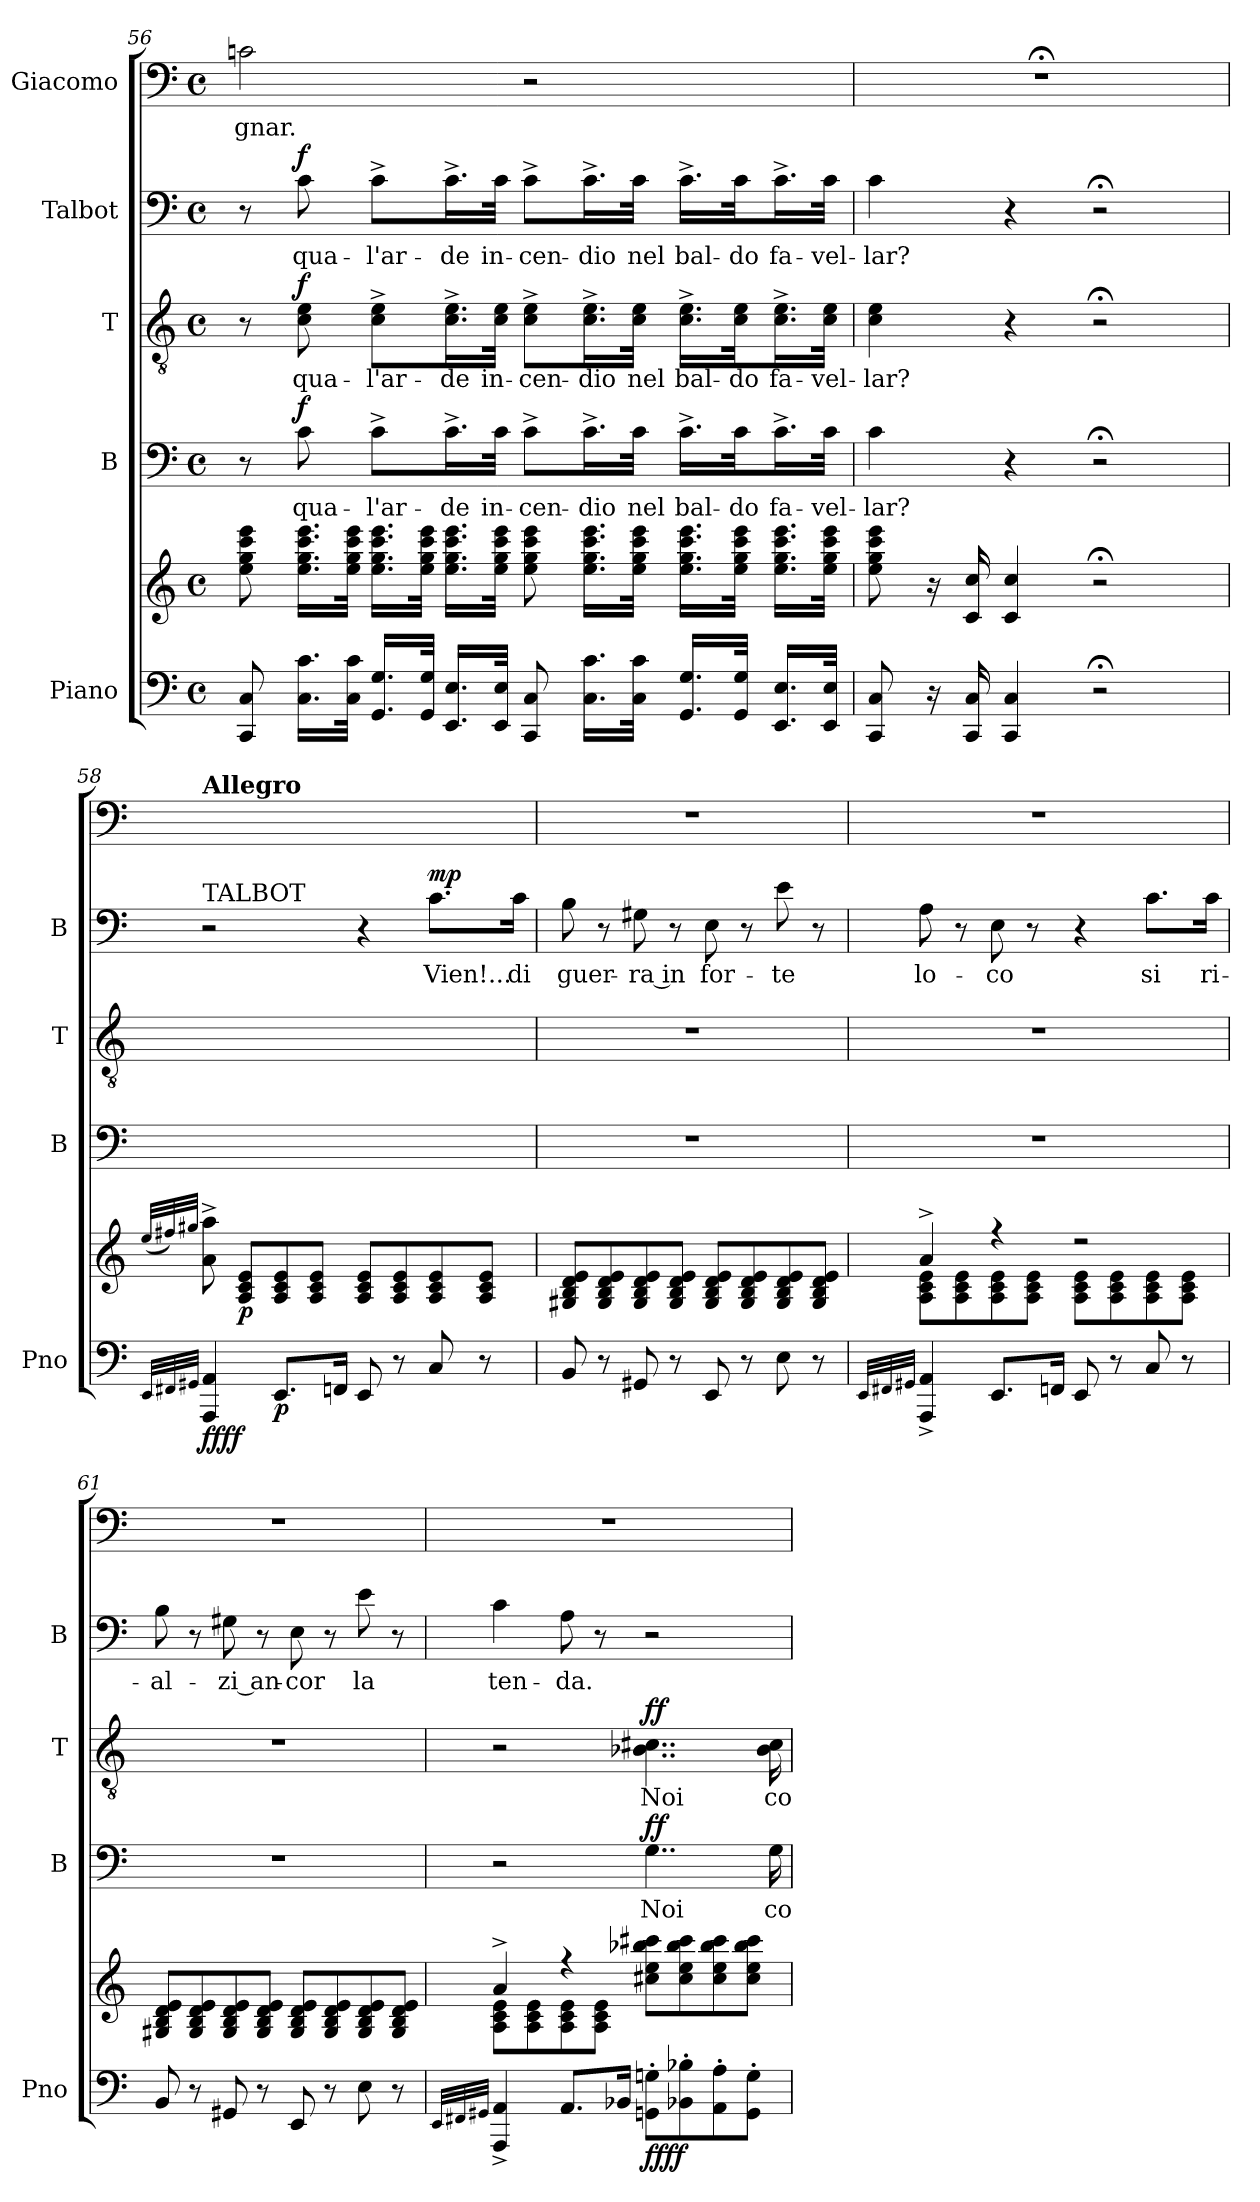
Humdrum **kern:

**kern	**kern	**dynam	**kern	**text	**dynam	**kern	**text	**dynam	**kern	**text	**dynam	**kern	**text
*part5	*part5	*part5	*part4	*part4	*part4	*part3	*part3	*part3	*part2	*part2	*part2	*part1	*part1
*staff6	*staff5	*staff5/6	*staff4	*staff4	*staff4	*staff3	*staff3	*staff3	*staff2	*staff2	*staff2	*staff1	*staff1
*I"Piano	*	*	*I"B	*	*	*I"T	*	*	*I"Talbot	*	*	*I"Giacomo	*
*I'Pno	*	*	*I'B	*	*	*I'T	*	*	*I'B	*	*	*	*
!!LO:LB:g=z
*clefF4	*clefG2	*	*clefF4	*	*	*clefGv2	*	*	*clefF4	*	*	*clefF4	*
*k[]	*k[]	*	*k[]	*	*	*k[]	*	*	*k[]	*	*	*k[]	*
*M4/4	*M4/4	*	*M4/4	*	*	*M4/4	*	*	*M4/4	*	*	*M4/4	*
*met(c)	*met(c)	*	*met(c)	*	*	*met(c)	*	*	*met(c)	*	*	*met(c)	*
=56	=56	=56	=56	=56	=56	=56	=56	=56	=56	=56	=56	=56	=56
!	!	!	!	!	!	!	!	!	!	!	!	!	!LO:LY:b
8CC/ 8C/	8ee\ 8gg\ 8ccc\ 8eee\	.	8r	.	.	8r	.	.	8r	.	.	2cn\	-gnar.
!	!	!	!	!LO:LY:b	!LO:DY:a	!	!LO:LY:b	!LO:DY:a	!	!LO:LY:b	!LO:DY:a	!	!
16.C\ 16.c\LL	16.ee\ 16.gg\ 16.ccc\ 16.eee\LL	.	8c\	qua-	f	8c!\ 8e\	qua-	f	8c\	qua-	f	.	.
32C\ 32c\JJk	32ee\ 32gg\ 32ccc\ 32eee\JJk	.	.	.	.	.	.	.	.	.	.	.	.
!	!	!	!	!LO:LY:b	!	!	!LO:LY:b	!	!	!LO:LY:b	!	!	!
16.GG/ 16.G/LL	16.ee\ 16.gg\ 16.ccc\ 16.eee\LL	.	8c^\L	-l'ar-	.	8c!^\ 8e^\L	-l'ar-	.	8c^\L	-l'ar-	.	.	.
32GG/ 32G/JJk	32ee\ 32gg\ 32ccc\ 32eee\JJk	.	.	.	.	.	.	.	.	.	.	.	.
!	!	!	!	!LO:LY:b	!	!	!LO:LY:b	!	!	!LO:LY:b	!	!	!
16.EE/ 16.E/LL	16.ee\ 16.gg\ 16.ccc\ 16.eee\LL	.	16.c^\L	-de	.	16.c!^\ 16.e^\L	-de	.	16.c^\L	-de	.	.	.
!	!	!	!	!LO:LY:b	!	!	!LO:LY:b	!	!	!LO:LY:b	!	!	!
32EE/ 32E/JJk	32ee\ 32gg\ 32ccc\ 32eee\JJk	.	32c\JJk	in-	.	32c!\ 32e\JJk	in-	.	32c\JJk	in-	.	.	.
!	!	!	!	!LO:LY:b	!	!	!LO:LY:b	!	!	!LO:LY:b	!	!	!
8CC/ 8C/	8ee\ 8gg\ 8ccc\ 8eee\	.	8c^\L	-cen-	.	8c!^\ 8e^\L	-cen-	.	8c^\L	-cen-	.	2r	.
!	!	!	!	!LO:LY:b	!	!	!LO:LY:b	!	!	!LO:LY:b	!	!	!
16.C\ 16.c\LL	16.ee\ 16.gg\ 16.ccc\ 16.eee\LL	.	16.c^\L	-dio	.	16.c!^\ 16.e^\L	-dio	.	16.c^\L	-dio	.	.	.
!	!	!	!	!LO:LY:b	!	!	!LO:LY:b	!	!	!LO:LY:b	!	!	!
32C\ 32c\JJk	32ee\ 32gg\ 32ccc\ 32eee\JJk	.	32c\JJk	nel	.	32c!\ 32e\JJk	nel	.	32c\JJk	nel	.	.	.
!	!	!	!	!LO:LY:b	!	!	!LO:LY:b	!	!	!LO:LY:b	!	!	!
16.GG/ 16.G/LL	16.ee\ 16.gg\ 16.ccc\ 16.eee\LL	.	16.c^\LL	bal-	.	16.c!^\ 16.e^\LL	bal-	.	16.c^\LL	bal-	.	.	.
!	!	!	!	!LO:LY:b	!	!	!LO:LY:b	!	!	!LO:LY:b	!	!	!
32GG/ 32G/JJk	32ee\ 32gg\ 32ccc\ 32eee\JJk	.	32c\Jk	-do	.	32c!\ 32e\Jk	-do	.	32c\Jk	-do	.	.	.
!	!	!	!	!LO:LY:b	!	!	!LO:LY:b	!	!	!LO:LY:b	!	!	!
16.EE/ 16.E/LL	16.ee\ 16.gg\ 16.ccc\ 16.eee\LL	.	16.c^\L	fa-	.	16.c!^\ 16.e^\L	fa-	.	16.c^\L	fa-	.	.	.
!	!	!	!	!LO:LY:b	!	!	!LO:LY:b	!	!	!LO:LY:b	!	!	!
32EE/ 32E/JJk	32ee\ 32gg\ 32ccc\ 32eee\JJk	.	32c\JJk	-vel-	.	32c!\ 32e\JJk	-vel-	.	32c\JJk	-vel-	.	.	.
=57	=57	=57	=57	=57	=57	=57	=57	=57	=57	=57	=57	=57	=57
!	!	!	!	!LO:LY:b	!	!	!LO:LY:b	!	!	!LO:LY:b	!	!	!
8CC/ 8C/	8ee\ 8gg\ 8ccc\ 8eee\	.	4c\	-lar?	.	4c!\ 4e\	-lar?	.	4c\	-lar?	.	1r;<	.
16r	16r	.	.	.	.	.	.	.	.	.	.	.	.
16CC/ 16C/	16c/ 16cc/	.	.	.	.	.	.	.	.	.	.	.	.
4CC/ 4C/	4c/ 4cc/	.	4r	.	.	4r	.	.	4r	.	.	.	.
2r;<	2r;<	.	2r;<	.	.	2r;<	.	.	2r;<	.	.	.	.
=58	=58	=58	=58	=58	=58	=58	=58	=58	=58	=58	=58	=58	=58
!!LO:REH:place=s1:a:B:fs=14:t=40
32qEE/LLL	(32qee/LLL	.	.	.	.	.	.	.	.	.	.	.	.
32qFF#X/	32qff#X/)	.	.	.	.	.	.	.	.	.	.	.	.
32qGG#X/JJJ	32qgg#X/JJJ	.	.	.	.	.	.	.	.	.	.	.	.
!	!	!	!	!	!	!	!	!	!	!	!	!LO:TX:a:B:t=Allegro	!
!	!	!	!	!	!	!	!	!	!LO:TX:a:t=TALBOT	!	!	!	!
!	!	!LO:DY:b=2	!	!	!	!	!	!	!	!	!	!	!
!	!	!LO:DY:n=1:b	!	!	!	!	!	!	!	!	!	!	!
4AAA/ 4AA/	8a\^ 8aa\^	ff ff	1r	.	.	1r	.	.	2r	.	.	1r	.
!	!	!LO:DY:n=2:b	!	!	!	!	!	!	!	!	!	!	!
.	8A/ 8c/ 8e/L	p	.	.	.	.	.	.	.	.	.	.	.
!	!	!LO:DY:n=3:b=2	!	!	!	!	!	!	!	!	!	!	!
8.EE/L	8A/ 8c/ 8e/	p	.	.	.	.	.	.	.	.	.	.	.
.	8A/ 8c/ 8e/J	.	.	.	.	.	.	.	.	.	.	.	.
16FFn/Jk	.	.	.	.	.	.	.	.	.	.	.	.	.
8EE/	8A/ 8c/ 8e/L	.	.	.	.	.	.	.	4r	.	.	.	.
8r	8A/ 8c/ 8e/	.	.	.	.	.	.	.	.	.	.	.	.
!	!	!	!	!	!	!	!	!	!	!LO:LY:b	!LO:DY:a	!	!
8C/	8A/ 8c/ 8e/	.	.	.	.	.	.	.	8.c\L	Vien!...	mp	.	.
8r	8A/ 8c/ 8e/J	.	.	.	.	.	.	.	.	.	.	.	.
!	!	!	!	!	!	!	!	!	!	!LO:LY:b	!	!	!
.	.	.	.	.	.	.	.	.	16c\Jk	di	.	.	.
!!LO:PB:g=z
=59	=59	=59	=59	=59	=59	=59	=59	=59	=59	=59	=59	=59	=59
!	!	!	!	!	!	!	!	!	!	!LO:LY:b	!	!	!
8BB/	8G#X/ 8B/ 8d/ 8e/L	.	1r	.	.	1r	.	.	8B\	guer-	.	1r	.
8r	8G#/ 8B/ 8d/ 8e/	.	.	.	.	.	.	.	8r	.	.	.	.
!	!	!	!	!	!	!	!	!	!	!LO:LY:b	!	!	!
8GG#X/	8G#/ 8B/ 8d/ 8e/	.	.	.	.	.	.	.	8G#X\	-ra in	.	.	.
8r	8G#/ 8B/ 8d/ 8e/J	.	.	.	.	.	.	.	8r	.	.	.	.
!	!	!	!	!	!	!	!	!	!	!LO:LY:b	!	!	!
8EE/	8G#/ 8B/ 8d/ 8e/L	.	.	.	.	.	.	.	8E\	for-	.	.	.
8r	8G#/ 8B/ 8d/ 8e/	.	.	.	.	.	.	.	8r	.	.	.	.
!	!	!	!	!	!	!	!	!	!	!LO:LY:b	!	!	!
8E\	8G#/ 8B/ 8d/ 8e/	.	.	.	.	.	.	.	8e\	-te	.	.	.
8r	8G#/ 8B/ 8d/ 8e/J	.	.	.	.	.	.	.	8r	.	.	.	.
=60	=60	=60	=60	=60	=60	=60	=60	=60	=60	=60	=60	=60	=60
32qEE/LLL	.	.	.	.	.	.	.	.	.	.	.	.	.
32qFF#X/	.	.	.	.	.	.	.	.	.	.	.	.	.
32qGG#X/JJJ	.	.	.	.	.	.	.	.	.	.	.	.	.
*	*^	*	*	*	*	*	*	*	*	*	*	*	*
!	!	!	!	!	!	!	!	!	!	!	!LO:LY:b	!	!	!
4AAA/^ 4AA/^	4a^/	8A\ 8c\ 8e\L	.	1r	.	.	1r	.	.	8A\	lo-	.	1r	.
.	.	8A\ 8c\ 8e\	.	.	.	.	.	.	.	8r	.	.	.	.
!	!	!	!	!	!	!	!	!	!	!	!LO:LY:b	!	!	!
8.EE/L	4r	8A\ 8c\ 8e\	.	.	.	.	.	.	.	8E\	-co	.	.	.
.	.	8A\ 8c\ 8e\J	.	.	.	.	.	.	.	8r	.	.	.	.
16FFn/Jk	.	.	.	.	.	.	.	.	.	.	.	.	.	.
8EE/	2r	8A\ 8c\ 8e\L	.	.	.	.	.	.	.	4r	.	.	.	.
8r	.	8A\ 8c\ 8e\	.	.	.	.	.	.	.	.	.	.	.	.
!	!	!	!	!	!	!	!	!	!	!	!LO:LY:b	!	!	!
8C/	.	8A\ 8c\ 8e\	.	.	.	.	.	.	.	8.c\L	si	.	.	.
8r	.	8A\ 8c\ 8e\J	.	.	.	.	.	.	.	.	.	.	.	.
!	!	!	!	!	!	!	!	!	!	!	!LO:LY:b	!	!	!
.	.	.	.	.	.	.	.	.	.	16c\Jk	ri-	.	.	.
*	*v	*v	*	*	*	*	*	*	*	*	*	*	*	*
=61	=61	=61	=61	=61	=61	=61	=61	=61	=61	=61	=61	=61	=61
!	!	!	!	!	!	!	!	!	!	!LO:LY:b	!	!	!
8BB/	8G#X/ 8B/ 8d/ 8e/L	.	1r	.	.	1r	.	.	8B\	-al-	.	1r	.
8r	8G#/ 8B/ 8d/ 8e/	.	.	.	.	.	.	.	8r	.	.	.	.
!	!	!	!	!	!	!	!	!	!	!LO:LY:b	!	!	!
8GG#X/	8G#/ 8B/ 8d/ 8e/	.	.	.	.	.	.	.	8G#X\	-zi an-	.	.	.
8r	8G#/ 8B/ 8d/ 8e/J	.	.	.	.	.	.	.	8r	.	.	.	.
!	!	!	!	!	!	!	!	!	!	!LO:LY:b	!	!	!
8EE/	8G#/ 8B/ 8d/ 8e/L	.	.	.	.	.	.	.	8E\	-cor	.	.	.
8r	8G#/ 8B/ 8d/ 8e/	.	.	.	.	.	.	.	8r	.	.	.	.
!	!	!	!	!	!	!	!	!	!	!LO:LY:b	!	!	!
8E\	8G#/ 8B/ 8d/ 8e/	.	.	.	.	.	.	.	8e\	la	.	.	.
8r	8G#/ 8B/ 8d/ 8e/J	.	.	.	.	.	.	.	8r	.	.	.	.
!!LO:LB:g=z
=62	=62	=62	=62	=62	=62	=62	=62	=62	=62	=62	=62	=62	=62
32qEE/LLL	.	.	.	.	.	.	.	.	.	.	.	.	.
32qFF#X/	.	.	.	.	.	.	.	.	.	.	.	.	.
32qGG#X/JJJ	.	.	.	.	.	.	.	.	.	.	.	.	.
*	*^	*	*	*	*	*	*	*	*	*	*	*	*
!	!	!	!	!	!	!	!	!	!	!	!LO:LY:b	!	!	!
4AAA/^ 4AA/^	4a^/	8A\ 8c\ 8e\L	.	2r	.	.	2r	.	.	4c\	ten-	.	1r	.
.	.	8A\ 8c\ 8e\	.	.	.	.	.	.	.	.	.	.	.	.
!	!	!	!	!	!	!	!	!	!	!	!LO:LY:b	!	!	!
8.AA/L	4r	8A\ 8c\ 8e\	.	.	.	.	.	.	.	8A\	-da.	.	.	.
.	.	8A\ 8c\ 8e\J	.	.	.	.	.	.	.	8r	.	.	.	.
16BB-X/Jk	.	.	.	.	.	.	.	.	.	.	.	.	.	.
!	!	!	!LO:DY:b=2	!	!LO:LY:b	!	!	!LO:LY:b	!	!	!	!	!	!
!	!	!	!LO:DY:n=1:b	!	!	!LO:DY:a	!	!	!LO:DY:a	!	!	!	!	!
8GGn\' 8Gn\'L	8cc#X\ 8ee\ 8bb-X\ 8ccc#X\L	2ryy	ff ff	4..G\	Noi	ff	4..B-X!\ 4..c#X\	Noi	ff	2r	.	.	.	.
8BB-X\' 8B-X\'	8cc#\ 8ee\ 8bb-\ 8ccc#\	.	.	.	.	.	.	.	.	.	.	.	.	.
8AA\' 8A\'	8cc#\ 8ee\ 8bb-\ 8ccc#\	.	.	.	.	.	.	.	.	.	.	.	.	.
8GG\' 8G\'J	8cc#\ 8ee\ 8bb-\ 8ccc#\J	.	.	.	.	.	.	.	.	.	.	.	.	.
!	!	!	!	!	!LO:LY:b	!	!	!LO:LY:b	!	!	!	!	!	!
.	.	.	.	16G\	co-	.	16B-!\ 16c#\	co-	.	.	.	.	.	.
*	*v	*v	*	*	*	*	*	*	*	*	*	*	*	*
=	=	=	=	=	=	=	=	=	=	=	=	=	=
*-	*-	*-	*-	*-	*-	*-	*-	*-	*-	*-	*-	*-	*-
